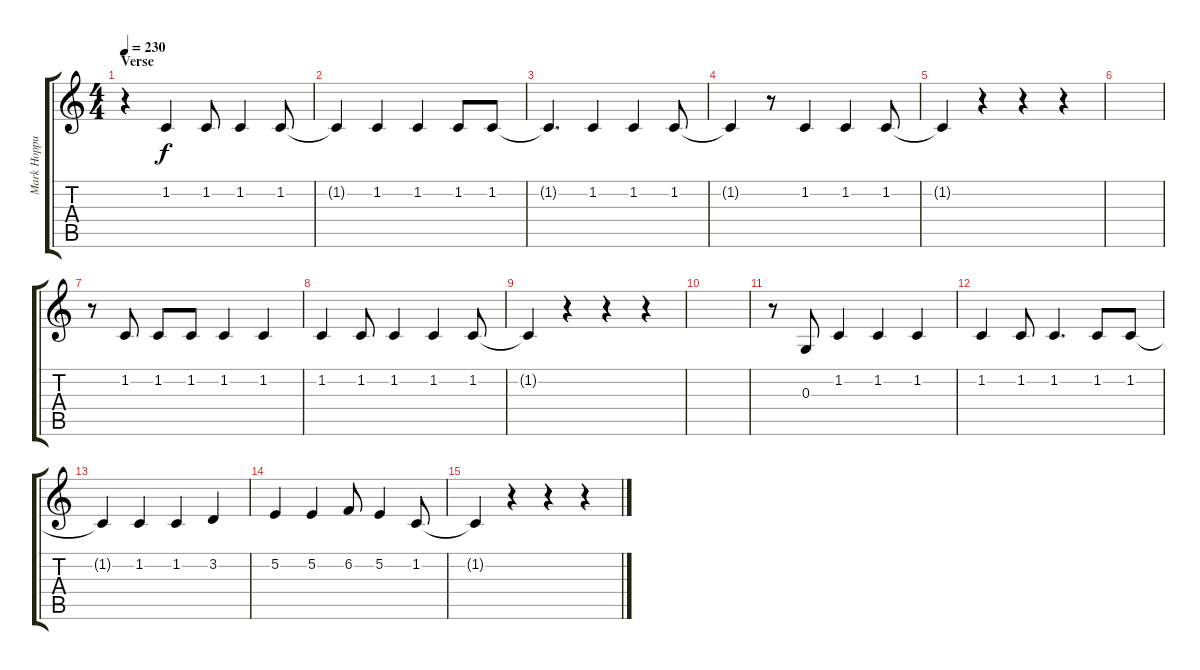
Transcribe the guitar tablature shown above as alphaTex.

\track ("Mark Hoppus - Vocals" "Mark Hoppu") {instrument altosax}
\staff {score tabs}
\tuning (E4 B3 G3 D3 A2 E2) {hide}
\ts (4 4)
\section ("" "Verse")
\tempo 230
\clef g2
\ks c
r.4{dy f} 1.2.4 1.2.8 1.2.4 1.2.8 |
1.2{t}.4 1.2.4 1.2.4 1.2.8 1.2.8 |
1.2{t}.4{d} 1.2.4 1.2.4 1.2.8 |
1.2{t}.4 r.8 1.2.4 1.2.4 1.2.8 |
1.2{t}.4 r.4 r.4 r.4 |
|
r.8 1.2.8 1.2.8 1.2.8 1.2.4 1.2.4 |
1.2.4 1.2.8 1.2.4 1.2.4 1.2.8 |
1.2{t}.4 r.4 r.4 r.4 |
|
r.8 0.3.8 1.2.4 1.2.4 1.2.4 |
1.2.4 1.2.8 1.2.4{d} 1.2.8 1.2.8 |
1.2{t}.4 1.2.4 1.2.4 3.2.4 |
5.2.4 5.2.4 6.2.8 5.2.4 1.2.8 |
1.2{t}.4 r.4 r.4 r.4
